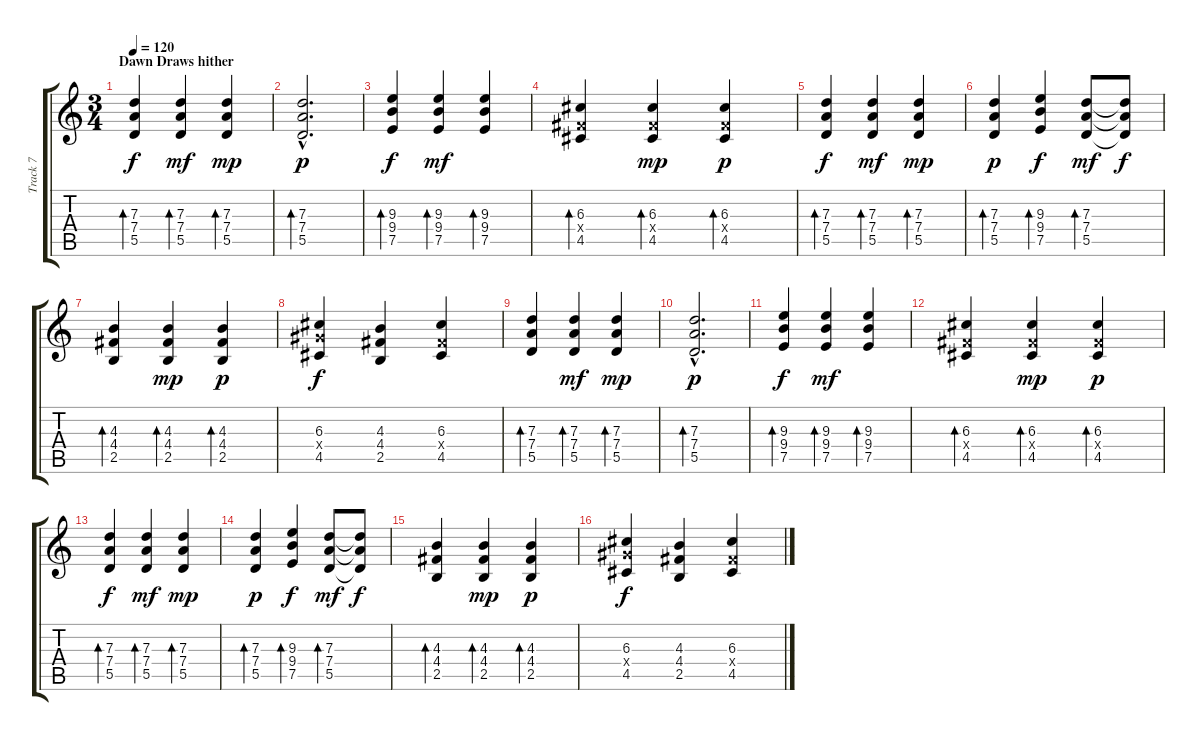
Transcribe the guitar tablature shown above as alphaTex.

\track ("Track 7" "Track 7") {instrument acousticguitarsteel}
\staff {score tabs}
\tuning (E4 B3 G3 D3 A2 E2) {hide}
\ts (3 4)
\section ("" "Dawn Draws hither")
\tempo 120
\clef g2
\ks c
(7.3 7.4 5.5).4{bd 480 dy f instrument acousticguitarsteel} (7.3 7.4 5.5).4{bd 480 dy mf} (7.3 7.4 5.5).4{bd 480 dy mp} |
(7.3{hac} 7.4{hac} 5.5{hac}).2{d bd 480 dy p} |
(9.3 9.4 7.5).4{bd 480 dy f} (9.3 9.4 7.5).4{bd 480 dy mf} (9.3 9.4 7.5).4{bd 480} |
(6.3 4.4{x} 4.5).4{bd 480} (6.3 4.4{x} 4.5).4{bd 480 dy mp} (6.3 4.4{x} 4.5).4{bd 480 dy p} |
(7.3 7.4 5.5).4{bd 480 dy f} (7.3 7.4 5.5).4{bd 480 dy mf} (7.3 7.4 5.5).4{bd 480 dy mp} |
(7.3 7.4 5.5).4{bd 480 dy p} (9.3 9.4 7.5).4{bd 480 dy f} (7.3 7.4 5.5).8{bd 60 dy mf} (7.3{t} 7.4{t} 5.5{t}).8{dy f} |
(4.3 4.4 2.5).4{bd 60} (4.3 4.4 2.5).4{bd 60 dy mp} (4.3 4.4 2.5).4{bd 60 dy p} |
(6.3 6.4{x} 4.5).4{dy f} (4.3 4.4 2.5).4 (6.3 4.4{x} 4.5).4 |
(7.3 7.4 5.5).4{bd 480} (7.3 7.4 5.5).4{bd 480 dy mf} (7.3 7.4 5.5).4{bd 480 dy mp} |
(7.3{hac} 7.4{hac} 5.5{hac}).2{d bd 480 dy p} |
(9.3 9.4 7.5).4{bd 480 dy f} (9.3 9.4 7.5).4{bd 480 dy mf} (9.3 9.4 7.5).4{bd 480} |
(6.3 4.4{x} 4.5).4{bd 480} (6.3 4.4{x} 4.5).4{bd 480 dy mp} (6.3 4.4{x} 4.5).4{bd 480 dy p} |
(7.3 7.4 5.5).4{bd 480 dy f} (7.3 7.4 5.5).4{bd 480 dy mf} (7.3 7.4 5.5).4{bd 480 dy mp} |
(7.3 7.4 5.5).4{bd 480 dy p} (9.3 9.4 7.5).4{bd 480 dy f} (7.3 7.4 5.5).8{bd 60 dy mf} (7.3{t} 7.4{t} 5.5{t}).8{dy f} |
(4.3 4.4 2.5).4{bd 60} (4.3 4.4 2.5).4{bd 60 dy mp} (4.3 4.4 2.5).4{bd 60 dy p} |
(6.3 6.4{x} 4.5).4{dy f} (4.3 4.4 2.5).4 (6.3 4.4{x} 4.5).4
